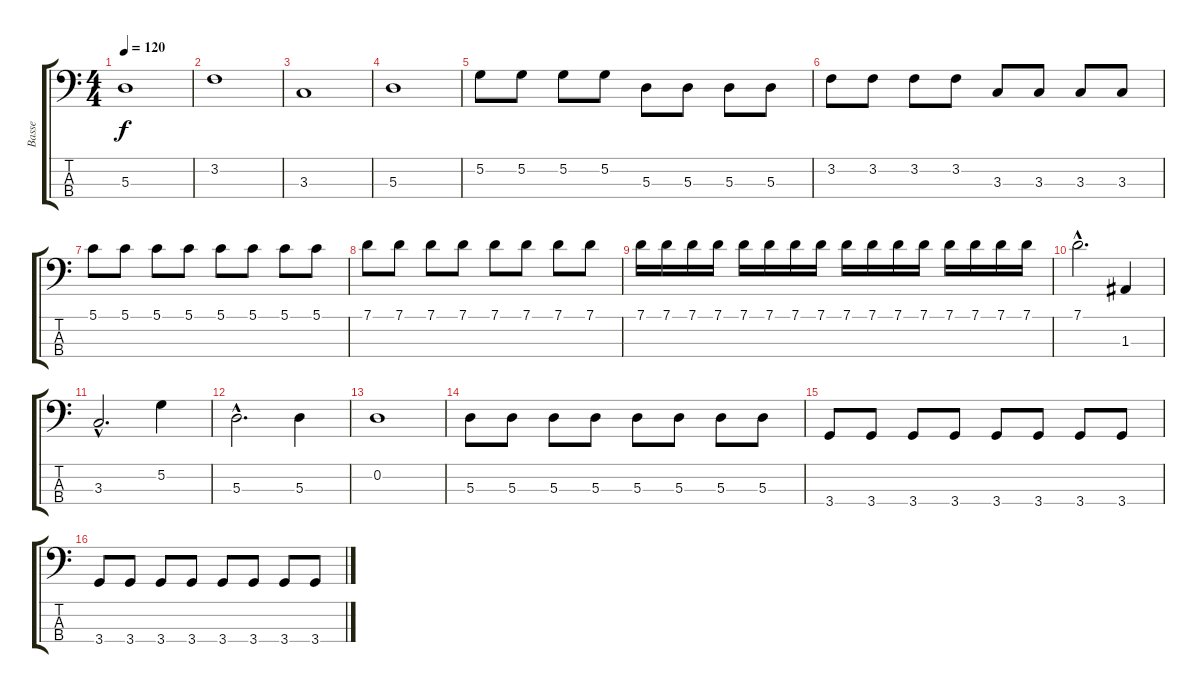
\track ("Basse" "Basse") {instrument electricbassfinger}
\staff {score tabs}
\tuning (G2 D2 A1 E1) {hide}
\ts (4 4)
\tempo 120
\clef f4
\ks c
5.3.1{dy f} |
3.2.1 |
3.3.1 |
5.3.1 |
5.2.8 5.2.8 5.2.8 5.2.8 5.3.8 5.3.8 5.3.8 5.3.8 |
3.2.8 3.2.8 3.2.8 3.2.8 3.3.8 3.3.8 3.3.8 3.3.8 |
5.1.8 5.1.8 5.1.8 5.1.8 5.1.8 5.1.8 5.1.8 5.1.8 |
7.1.8 7.1.8 7.1.8 7.1.8 7.1.8 7.1.8 7.1.8 7.1.8 |
7.1.16 7.1.16 7.1.16 7.1.16 7.1.16 7.1.16 7.1.16 7.1.16 7.1.16 7.1.16 7.1.16 7.1.16 7.1.16 7.1.16 7.1.16 7.1.16 |
7.1{hac}.2{d} 1.3.4 |
3.3{hac}.2{d} 5.2.4 |
5.3{hac}.2{d} 5.3.4 |
0.2.1 |
5.3.8 5.3.8 5.3.8 5.3.8 5.3.8 5.3.8 5.3.8 5.3.8 |
3.4.8 3.4.8 3.4.8 3.4.8 3.4.8 3.4.8 3.4.8 3.4.8 |
3.4.8 3.4.8 3.4.8 3.4.8 3.4.8 3.4.8 3.4.8 3.4.8
